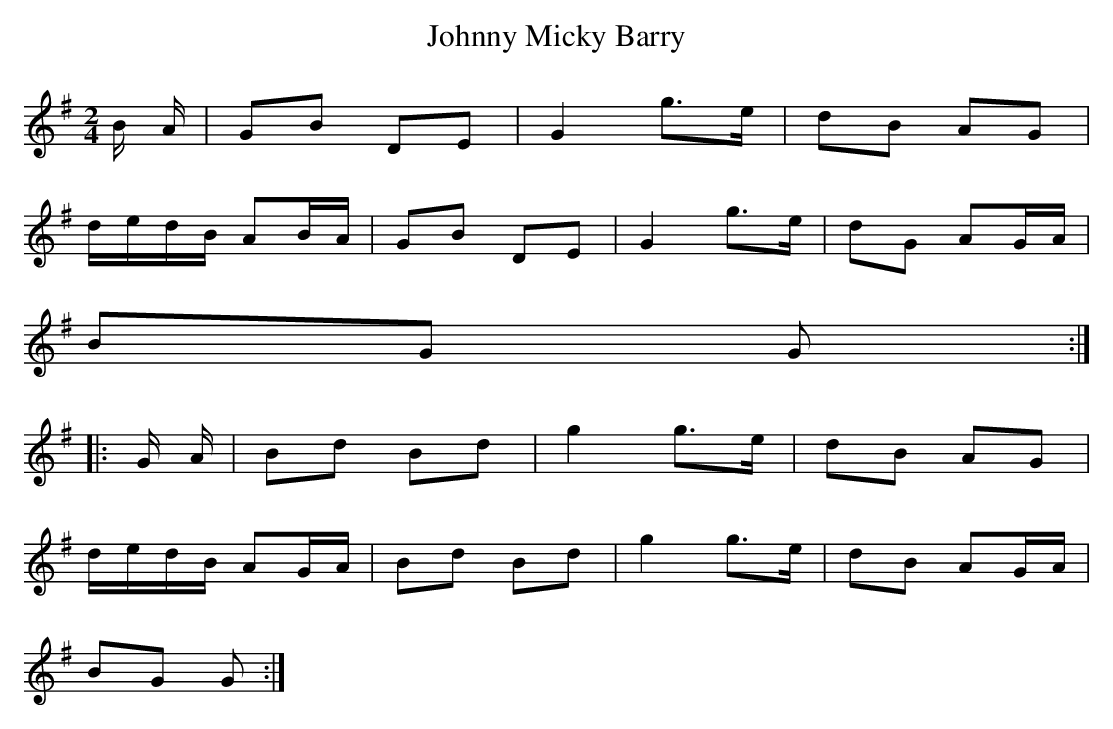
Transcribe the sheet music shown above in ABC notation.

X:1
T:Johnny Micky Barry
M:2/4
L:1/16
K:G
B A|G2B2 D2E2|G4g3e|d2B2 A2G2|
dedB A2BA|G2B2 D2E2|G4g3e|d2G2 A2GA|
B2G2 G2:|
|:G A|B2d2 B2d2|g4g3e|d2B2 A2G2|
dedB A2GA|B2d2 B2d2|g4g3e|d2B2 A2GA|
B2G2 G2:|
